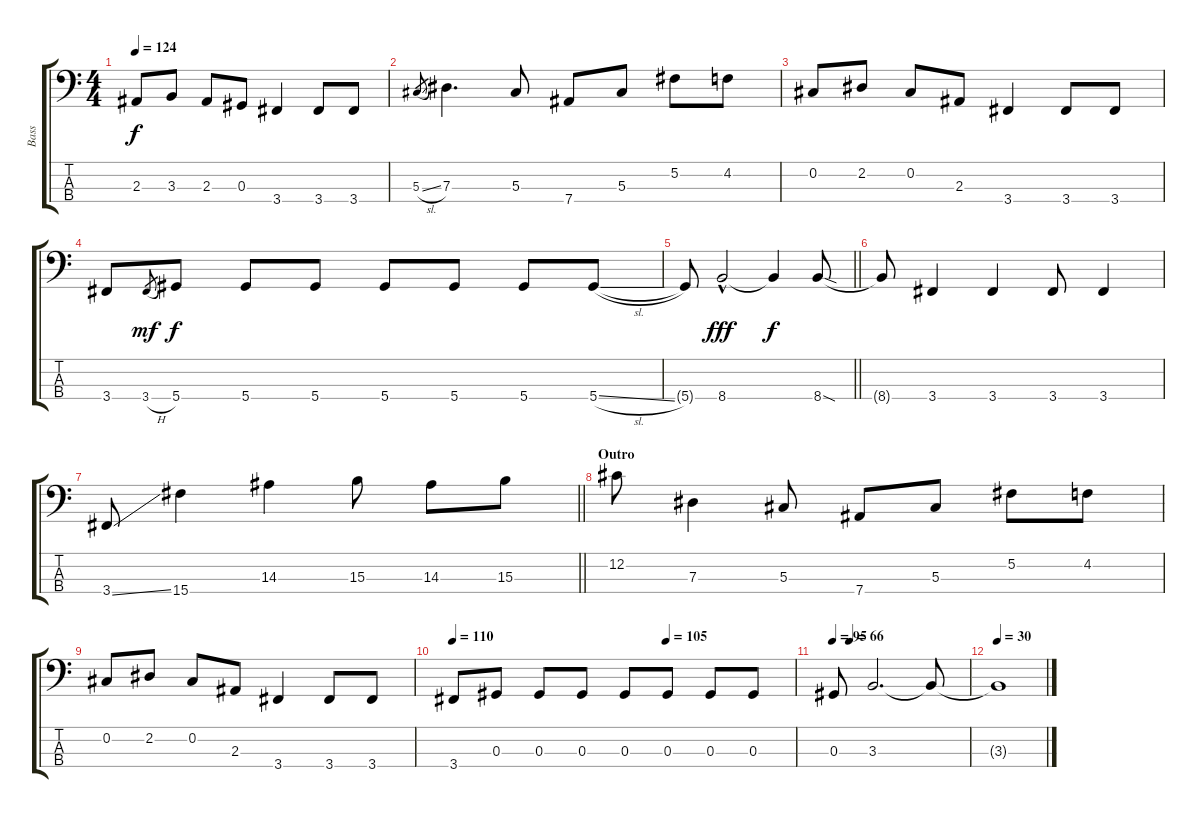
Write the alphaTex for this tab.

\track ("Bass" "Bass") {instrument electricbasspick}
\staff {score tabs}
\tuning (Gb2 Db2 Ab1 Eb1) {hide}
\ts (4 4)
\tempo 124
\clef f4
\ks c
2.3.8{dy f} 3.3.8 2.3.8 0.3.8 3.4.4 3.4.8 3.4.8 |
5.3{sl}.8{gr} 7.3.4{d} 5.3.8 7.4.8 5.3.8 5.2.8 4.2.8 |
0.2.8 2.2.8 0.2.8 2.3.8 3.4.4 3.4.8 3.4.8 |
3.4.8 3.4{h}.8{gr dy mf} 5.4.8{dy f} 5.4.8 5.4.8 5.4.8 5.4.8 5.4.8 5.4{sl}.8 |
\barLineRight lightlight
5.4{t}.8 8.4{hac}.2{dy fff} 8.4{t}.4{dy f} 8.4{sod}.8 |
8.4{t}.8 3.4.4 3.4.4 3.4.8 3.4.4 |
\barLineRight lightlight
3.4{ss}.8 15.4.4 14.3.4 15.3.8 14.3.8 15.3.8 |
\section ("" "Outro")
12.2.8 7.3.4 5.3.8 7.4.8 5.3.8 5.2.8 4.2.8 |
0.2.8 2.2.8 0.2.8 2.3.8 3.4.4 3.4.8 3.4.8 |
\tempo 110
\tempo (105 0.625)
3.4.8 0.3.8 0.3.8 0.3.8 0.3.8 0.3.8 0.3.8 0.3.8 |
\tempo 95
\tempo (66 0.125)
0.3.8 3.3.2{d} 3.3{t}.8 |
\tempo 30
3.3{t}.1
